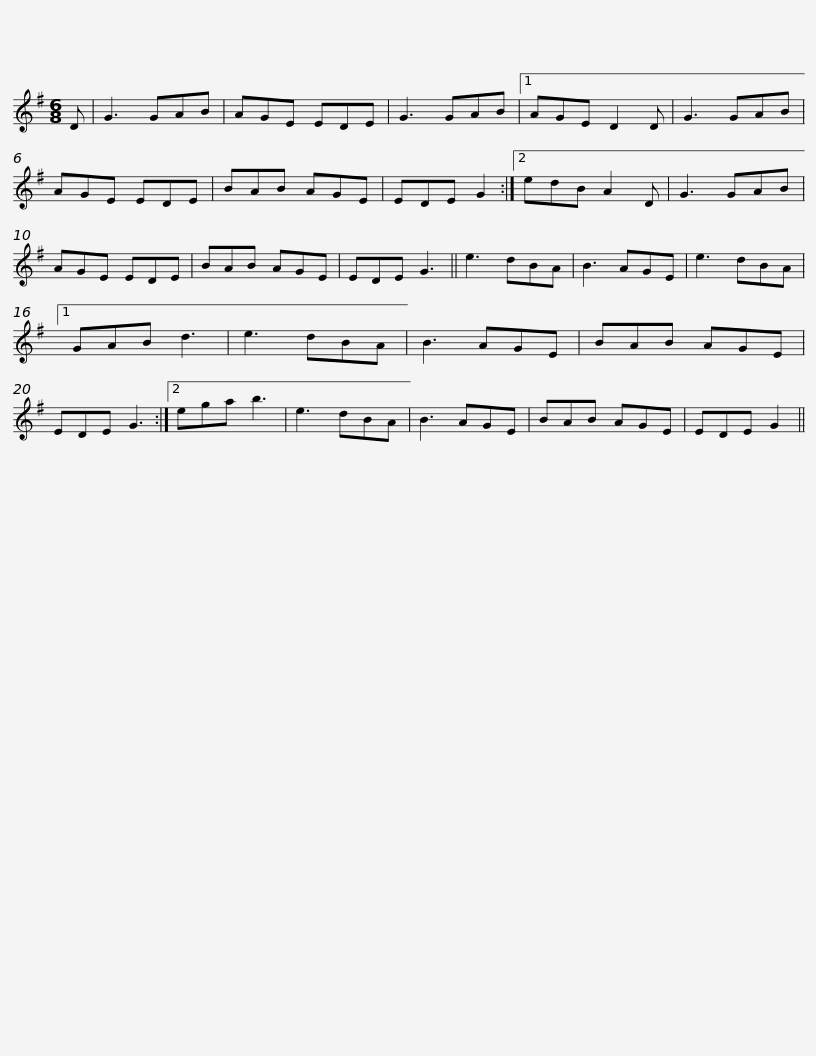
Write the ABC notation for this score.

X:1
L:1/8
M:6/8
I:linebreak $
K:G
V:1 treble
V:1
 D | G3 GAB | AGE EDE | G3 GAB |1 AGE D2 D | %5
 G3 GAB | AGE EDE | BAB AGE | EDE G2 :|2$ edB A2 D | %10
 G3 GAB | AGE EDE | BAB AGE | EDE G3 || e3 dBA | %15
 B3 AGE | e3 dBA |1 GAB d3 |$ e3 dBA | B3 AGE | %20
 BAB AGE | EDE G3 :|2 ega b3 | e3 dBA | B3 AGE | %25
 BAB AGE | EDE G2 || %27
